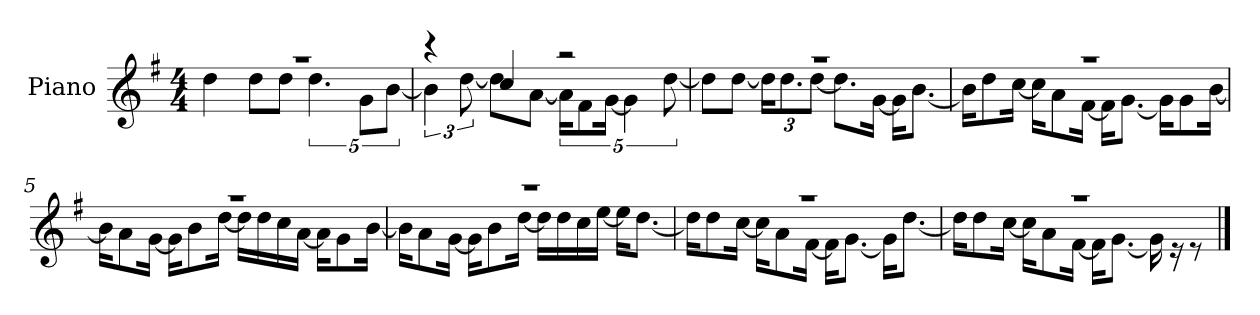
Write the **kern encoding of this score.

**kern
*part1
*staff1
*I"Piano
*I'P-no
*clefG2
*k[f#]
*M4/4
*MM90
=1
*^
1r	4dd\
.	8dd\L
.	8dd\J
.	5.dd\
.	10g\L
.	[10b\J
=2	=2
4r	6b\]
.	[12dd\
4cc/	8dd\L]
.	[8a\J
2r	20a\KL]
.	10f#\
.	[20g\Jk
.	5g\]
.	[10dd\
=3	=3
1r	8dd\L]
.	[8dd\J
*	*Xbrackettup
.	24dd\KL]
.	12.dd\
.	[12dd\J
.	8.dd\L]
.	[16g\Jk
.	16g\KL]
.	[8.b\J
!!LO:LB:g=z	!!
=4	=4
1r	16b\KL]
.	8dd\
.	[16cc\Jk
.	16cc\KL]
.	8a\
.	[16f#\Jk
.	16f#\KL]
.	[8.g\J
.	16g\KL]
.	8g\
.	[16b\Jk
=5	=5
1r	16b\KL]
.	8a\
.	[16g\Jk
.	16g\KL]
.	8b\
.	[16dd\Jk
.	16dd\LL]
.	16dd\
.	16cc\
.	[16a\JJ
.	16a\KL]
.	8g\
.	[16b\Jk
=6	=6
1r	16b\KL]
.	8a\
.	[16g\Jk
.	16g\KL]
.	8b\
.	[16dd\Jk
.	16dd\LL]
.	16dd\
.	16cc\
.	[16ee\JJ
.	16ee\KL]
.	[8.dd\J
!!LO:LB:g=z	!!
=7	=7
1r	16dd\KL]
.	8dd\
.	[16cc\Jk
.	16cc\KL]
.	8a\
.	[16f#\Jk
.	16f#\KL]
.	[8.g\J
.	16g\KL]
.	[8.dd\J
=8	=8
1r	16dd\KL]
.	8dd\
.	[16cc\Jk
.	16cc\KL]
.	8a\
.	[16f#\Jk
.	16f#\KL]
.	[8.g\J
.	16g\]
.	16r
.	8r
*v	*v
==
*-
